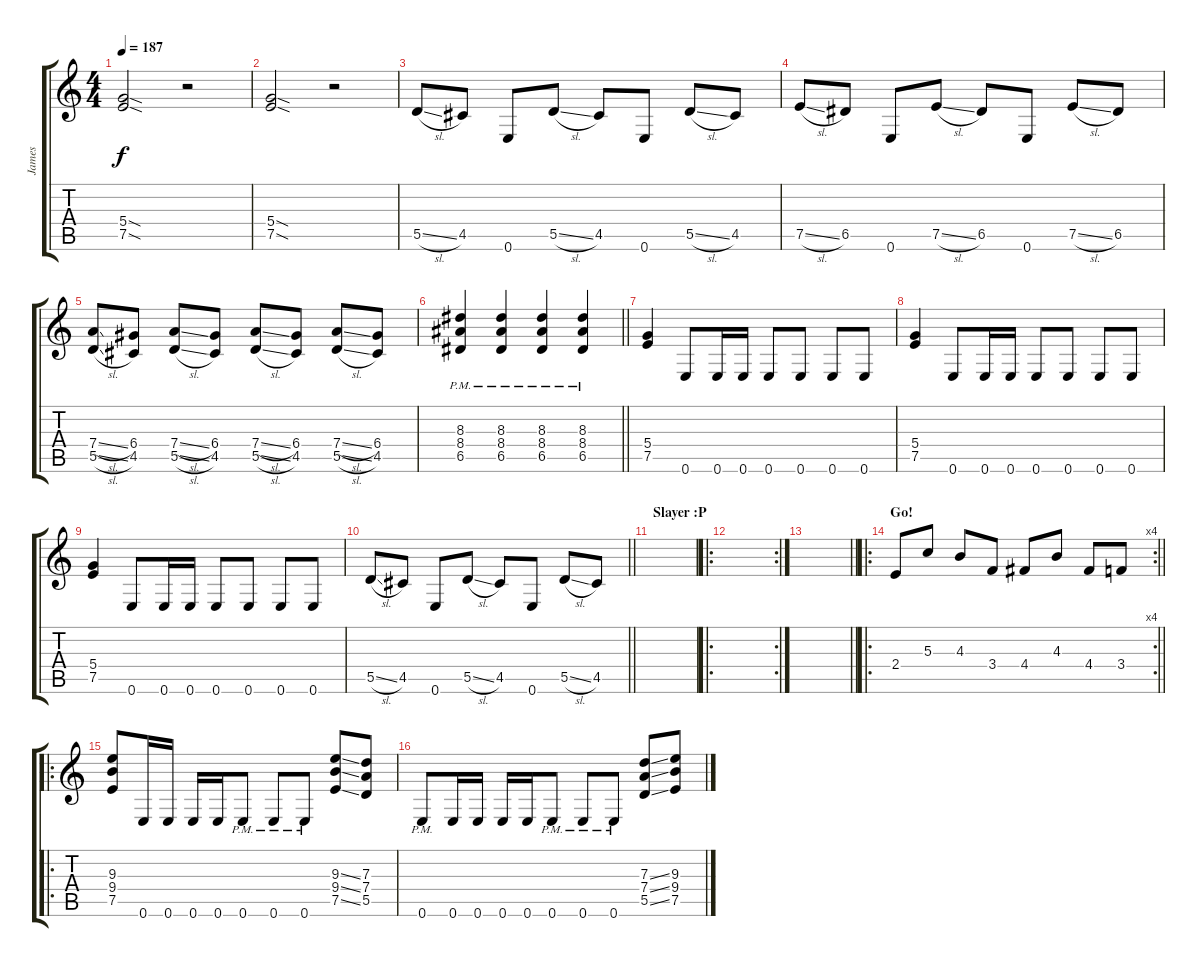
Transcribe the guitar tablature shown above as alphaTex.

\track ("James" "James") {instrument distortionguitar}
\staff {score tabs}
\tuning (E4 B3 G3 D3 A2 E2) {hide}
\ts (4 4)
\tempo 187
\clef g2
\ks c
(5.4{sod} 7.5{sod}).2{dy f} r.2 |
(5.4{sod} 7.5{sod}).2 r.2 |
5.5{sl}.8 4.5.8 0.6.8 5.5{sl}.8 4.5.8 0.6.8 5.5{sl}.8 4.5.8 |
7.5{sl}.8 6.5.8 0.6.8 7.5{sl}.8 6.5.8 0.6.8 7.5{sl}.8 6.5.8 |
(7.4{sl} 5.5{sl}).8 (6.4 4.5).8 (7.4{sl} 5.5{sl}).8 (6.4 4.5).8 (7.4{sl} 5.5{sl}).8 (6.4 4.5).8 (7.4{sl} 5.5{sl}).8 (6.4 4.5).8 |
\barLineRight lightlight
(8.3{pm} 8.4{pm} 6.5{pm}).4 (8.3{pm} 8.4{pm} 6.5{pm}).4 (8.3{pm} 8.4{pm} 6.5{pm}).4 (8.3{pm} 8.4{pm} 6.5{pm}).4 |
\section ("" "")
(5.4 7.5).4 0.6.8 0.6.16 0.6.16 0.6.8 0.6.8 0.6.8 0.6.8 |
(5.4 7.5).4 0.6.8 0.6.16 0.6.16 0.6.8 0.6.8 0.6.8 0.6.8 |
(5.4 7.5).4 0.6.8 0.6.16 0.6.16 0.6.8 0.6.8 0.6.8 0.6.8 |
\barLineRight lightlight
5.5{sl}.8 4.5.8 0.6.8 5.5{sl}.8 4.5.8 0.6.8 5.5{sl}.8 4.5.8 |
\section ("" "Slayer :P")
|
\ro
\rc 2
|
\barLineRight lightlight
|
\ro
\rc 4
\section ("" "Go!")
\barLineRight lightlight
2.4.8 5.3.8 4.3.8 3.4.8 4.4.8 4.3.8 4.4.8 3.4.8 |
\ro
(9.3 9.4 7.5).8 0.6.16 0.6.16 0.6.16 0.6.16 0.6{pm}.8 0.6{pm}.8 0.6{pm}.8 (9.3{ss} 9.4{ss} 7.5{ss}).8 (7.3 7.4 5.5).8 |
0.6{pm}.8 0.6.16 0.6.16 0.6.16 0.6.16 0.6{pm}.8 0.6{pm}.8 0.6{pm}.8 (7.3{ss} 7.4{ss} 5.5{ss}).8 (9.3 9.4 7.5).8
